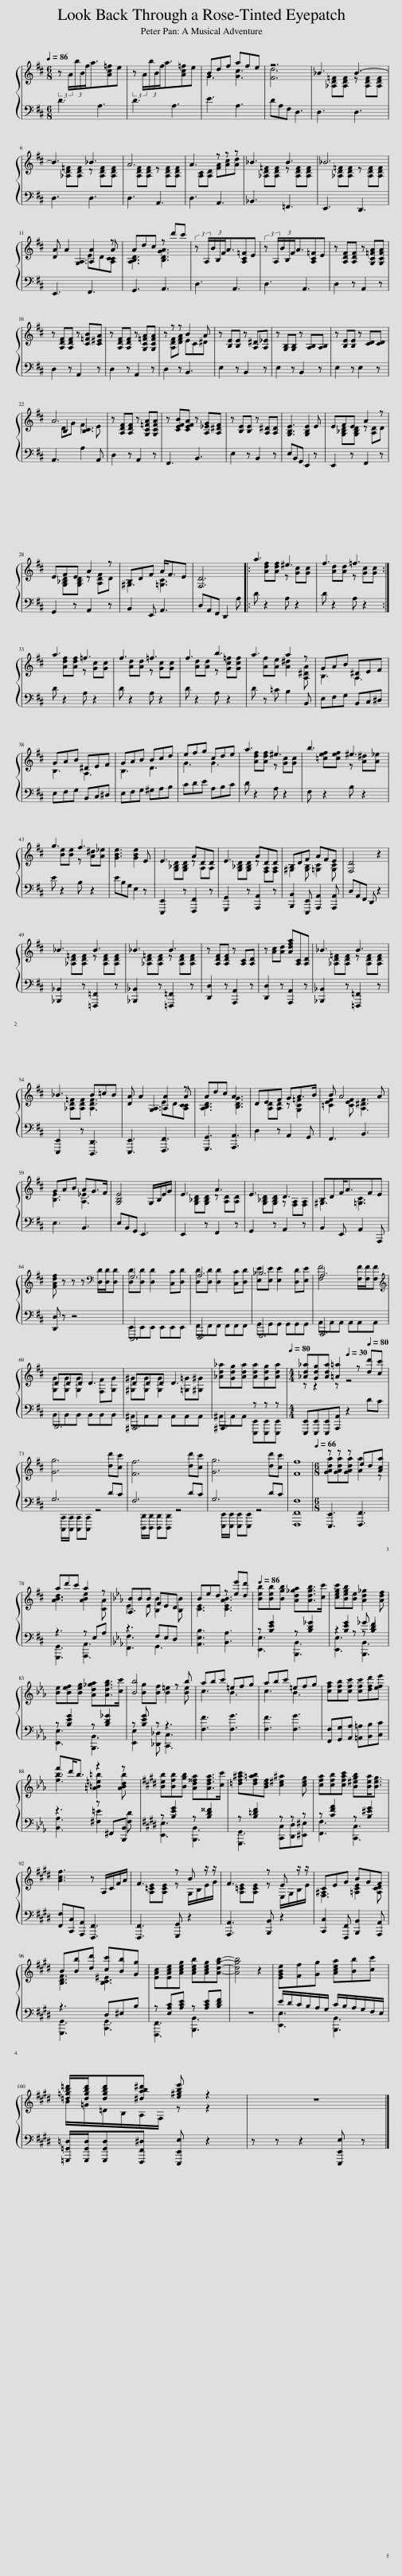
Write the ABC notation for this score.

X:1
%%score { ( 1 3 4 ) | ( 2 5 6 ) }
L:1/8
Q:1/4=86
M:6/8
I:linebreak $
K:D
V:1 treble
V:3 treble
V:4 treble
V:2 bass
V:5 bass
V:6 bass
V:1
 z A/(3b/B/f/a3/2[Ac=f]e | z A/(3b/B/f/a3/2[Ac=f]e | Bdf afe | z6 | _B3 B3- |$ %5
 B3 _B3 | A6 | A3 z z z | _B3 B3 | _B6 |$ %10
 A A2 [A,A]2 A | Adc z d'c' | z A,/(3B/B,/F/A3/2[A,C=F]E | z A,/(3B/B,/F/A3/2[A,C=F]E | z [A,DF][A,DF] z [G,C=FA][G,CFA] |$ %15
 z [A,DF][A,DF] z [C=FB][C^EA] | z [A,DF][A,DF] z [G,C=FA][G,CFA] | z z z B2 A | z [B,E][B,E] z [A,^D][A,_E] | z [G,B,][G,B,] z [A,B,][A,B,] | %20
 z [B,E][B,E] z [CD][CD] |$ A6 | z [A,DF][A,DF] z [G,C=FA][G,CFA] | z [CEFB][CEFA] z [A,_EG][A,^DF] | z [B,E][B,E] z [A,^D][A,D] | %25
 [G,B,E]3 [G,B,E]2 E | EFE A2 z |$ EFE A2 z | B,DF A<FE | [F,D]6 |: %30
 a3 ^e3 | f3 =f3 :|$ a3 =f3 | f3 =f3 | f3 b3 | %35
 a3 a2 z | GAB ^DEF |$ GAB ^DEF | GAB Bcd | efg cde | %40
 a3 ^e3 | b3 ^e3 |$ g3 f3 | [GBe]3 [GBe]2 E | E3 ADD | %45
 E3 ADD | B,DF AFE | [F,D]4 z2 |$ _B3 B3 | _B3 B3 | %50
 z [A,DF][A,DF] z [A,C][A,D] | z [Ac][Ad] [Adfa][A,C][A,D] | _B3 B3 |$ _B3 B=cB | A A2 [A,A]2 A | %55
 Adc A3 | DEF GA>B | B A4 A |$ GAB AG>F | [G,B,E]4 G,/B,/E/G/ | %60
 E3 A3 | E3 D3 | B,DF<AFE |$ [FAdf] z z z[K:bass] [D,D]/[D,D]/[D,D] | G,6 | %65
 A,6 | _B,6 | A,6 |$[K:treble] DDD D3 | DDD D3 | %70
 [_Ad_a][Gdg][Ada] [Ada][Gdg][Ada] |[M:4/4][Q:1/4=80] [_Ad_a][Gdg][Ada] [=A=a]2[Q:1/4=30] z[Q:1/4=80] [dd'][cc'] |$ [Gg]6 [dd'][cc'] | [Ff]6 [dd'][cc'] | [Gg]6 [dd'][cc'] | %75
 [Ff]8 |[M:6/8][Q:1/4=66] z z z ed[Aca] |$ ad'c' a2 z |[K:Eb] BBB FED | Bed z [ee'][dd'] | %80
[Q:1/4=86] [Beb][Beb][Bgb] [Ad_ga][Adgb]>[cc'] | [cegc'][Begb][Be] [Ad_g]2 [Adf] |$ [Be][Bef][Beg] [Ad_ga][Adgb]>[cc'] | [Bb]4 z b | abc' =efg | %85
 abc' =efg | [cfa][cfb][cfc'] [cfc'][dfd'][efe'] |$ f'd'<b z2 z |[K:E] [Beb][Bfb][Bgb] [Ad^^fa][Adfa]>[cc'] | [=df^ac'][df=ab][Bdf] [c^e^a]2 [ceg] | %90
 [cfa][cfb][cfac'] [B^egb][Bea]<[Beg] |$ [Acf]3 z A,/C/F/A/ | F3 z B z/ z/ | F3 z E z/ z/ | CEG BGF |$ %95
 B[Bb][dd'] [cc'][Bb][Gg] | [EAc][EAce][Aceg] [Aceb][Aceg][Adgb]- | [Adgb]4 z2 | [EGBe][Ff][Gg] [Acea][Bb][cc'] |$ [=d=gb=d']/[dgbd']/[dgbd'][^dab^d'] [e^gbe'] z2 | %100
 z6 |] %101
V:2
 D3 A,3 | D3 A,3 | E3 A,3 | DA,F, D,3 | D,3 D,3 |$ %5
 D,3 D,3 | D,3 A,,3 | D,3 A,,3 | _B,,3 =F,,3 | E,,3 D,,3 |$ %10
 E,,3 F,,3 | G,,3 A,,3 | D,3 A,,3 | D,3 A,,3 | D,2 z A,,2 z |$ %15
 D,2 z A,,2 z | D,2 z A,,2 z | D,2 z B,,3 | E,2 z B,,2 z | E,2 z B,,2 z | %20
 E,2 z E,2 z |$ A,,3 A,2 A,, | D,2 z A,,2 z | F,,3 B,,3 | E,2 z B,,2 z | %25
 E,B,,G,, E,,2 z | E,,2 z F,,2 z |$ G,,2 z A,,2 z | B,,2 E,, A,,3 | D,A,,F,, D,,2 A, |: %30
 D z2 A, z2 | D z2 A, z2 :|$ D z2 A, z2 | D z2 A, z2 | D z2 A, z2 | %35
 D z =C B,2 B,, | E,F,G, B,,C,^D, |$ E,F,G, B,,C,^D, | E,F,G, ^G,A,B, | CDE A,B,C | %40
 D z2 A, z2 | F, z2 B, z2 |$ E z2 B, z2 | EB,G, E,2 z | [E,,,E,,]2 z [F,,,F,,]2 z | %45
 [G,,,G,,]2 z [A,,,A,,]2 z | [B,,,B,,]2 [E,,,E,,] [A,,,A,,]2 [A,,,A,,] | D,A,,F,, D,, z2 |$ [_B,,,_B,,]2 z [=F,,,=F,,]2 z | [_B,,,_B,,]2 z [=F,,,=F,,]2 z | %50
 [D,,D,]2 z [A,,,A,,]2 z | [D,,D,]2 z [A,,,A,,]2 z | [_B,,,_B,,]2 z [=F,,,=F,,]2 z |$ [E,,,E,,]2 z [D,,,D,,]3 | [E,,,E,,]3 [F,,,F,,]3 | %55
 [G,,,G,,]3 [A,,,A,,]3 | D,2 z A,,2 G,, | F,,3 B,,3 |$ E,3 B,,3 | E,B,,G,, E,,3 | %60
 E,,2 z F,,2 z | G,,2 z A,,2 z | B,,2 E,, A,,2 A,,, |$ [D,,D,] z z4 | E,,,6 | %65
 F,,,6 | G,,,6 | A,,,6 |$ B,,,6 | ^A,,,6 | %70
 ^A,,,3 z z z |[M:4/4] [E,,,E,,][E,,,E,,][E,,,E,,][A,,,A,,] z2 DC |$ G,6 DC | F,6 DC | G,6 DC | %75
 [F,,,F,,F,]8 |[M:6/8] [E,,,E,,]3 [F,,,F,,]3 |$ z3 z E,A, |[K:Eb] z3 F,E,D, | [A,,E,B,]3 [B,,A,]3 | %80
 z [B,EG]2 z [B,D_G]2 | z2 z _G F2 |$ z [B,EG]2 z [B,D_G]2 | z [B,EG] z z3 | [F,F]3 [F,G]3 | %85
 [F,F]3 [F,G]3 | [F,,F,][G,,G,][A,,A,] [=A,,=A,][B,,B,][C,C] |$ z3 z ^F,,[B,,,B,,] |[K:E] z [B,EG]2 z [B,D^^F]2 | z [B,=DF]2 z z z | %90
 z [CFA]2 z [B,^EG]2 |$ [F,,F,][C,,C,][A,,,A,,] [F,,,F,,]3 | [F,,,F,,]3 [G,,,G,,] z2 | [A,,,A,,]3 [B,,,B,,] z2 | [C,,C,]2 [F,,,F,,] [B,,,B,,]2 [A,,,A,,] |$ %95
 z3 D,^E,B, | z [E,A,C][A,CE] z [A,CE][B,DF] | z6 | E/D/C/B,/A,/G,/ C/B,/A,/G,/F,/E,/ |$ [=G,,,=G,,=D,]/[G,,,G,,D,]/[G,,,G,,D,][F,,,F,,^D,] [E,,,E,,E,] z2 | %100
 z z z2 [E,,,E,,E,] z |] %101
V:3
 x6 | x6 | G3 [Gc]3 | [Fd]6 | x [_A,D=F][A,DF] z [A,DF][A,DF] |$ %5
 x [_A,D=F][A,DF] z [A,DF][A,DF] | x [A,DF][A,DF] z [A,DF][A,DF] | x [A,C][A,D] [FA][Ac][Ad] | x [_A,D=F][A,DF] z [A,DF][A,DF] | x [_A,D=F][A,DF] z [A,DF][A,DF] |$ %10
 x3 ED[A,CC] | [A,B,D]3 [B,DGA]3 | x6 | x6 | x6 |$ %15
 x6 | x6 | x [A,DF][DFA] EC^D | x6 | x6 | %20
 x6 |$ x DG F2 E | x6 | x6 | x6 | %25
 x6 | x [G,_B,D][G,B,D] z [A,D]D |$ x [G,_B,D][G,B,D] z [A,DF]D | ^G,3 [=G,C]3 | x6 |: %30
 x [Adf][Adf] z [Gc][Gc] | x [Ad][Ad] z [Gc][Gc] :|$ x [Adf][Adf] z [Gc][Gc] | x [Ad][Ad] z [Gc][Gc] | x [Ad][Ad] z [Gc=f][Gcf] | %35
 x [Af][Ae] [A^d]2 [A,^DA] | B,3 A,3 |$ B,3 A,3 | B,3 D3 | G3 G3 | %40
 x [Adf][Adf] z [Gc][Gc] | x [=cef][cef] z [A^d][A_e] |$ x [Be][Be] z [A^d][A_e] | x6 | x [G,_B,D][G,B,D] z A,A, | %45
 x [G,_B,D][G,B,D] z [F,A,][F,A,] | ^G,2 [G,B,] [=G,C]2 [G,C] | x6 |$ x [_A,D=F][A,DF] z [A,DF][A,DF] | x [_A,D=F][A,DF] z [A,DF][A,DF] | %50
 x6 | x6 | x [_A,D=F][A,DF] z [A,DF][A,DF] |$ x [_A,D=F][A,DF] [A,DF]3 | x3 ED[A,CC] | %55
 [A,B,D]3 [B,DG]3 | x [A,D][A,D] z [G,C=F]2 | [=CEF]2 [CEF] [A,^DF]3 |$ [B,E]3 [A,_E]3 | x6 | %60
 x [G,_B,D][G,B,D] z [A,D][A,D] | x [G,_B,D][G,B,D] z [F,A,][F,A,] | ^G,3 [=G,C]3 |$ x4[K:bass] x2 | [D,D][D,D] [D,D]2 [C,C][D,D] | %65
 [D,D][D,D] [D,D]2 [C,C][D,D] | [E,E][E,E] [E,E]2 [D,D][E,E] | [F,F]4 [F,F]/[F,F]/[F,F] |$[K:treble] [G,G][G,G] [G,G]2 [F,F][G,G] | [^G,^G][G,G] [G,G]2 [=G,=G][^G,^G] | %70
 x6 |[M:4/4] z z2 z z4 |$ x8 | x8 | x8 | %75
 x8 |[M:6/8] [GAda][GAda][GAda] [Aa]2 z |$ [ABd]3 [ABe]2 [CA] |[K:Eb] E2 E [B,B]2 [B,B] | [CE]3 [CEAB]3 | %80
 x6 | x6 |$ x6 | x [Bg][Bf] [B=e]2 [Be] | c3 B3 | %85
 c3 B3 | x6 |$ [fb]3 [=A=B=e=b]2 [ABdb] |[K:E] x6 | x6 | %90
 x6 |$ x6 | x [A,=CE][A,CE] z G,/B,/E/G/ | x [A,=CE][A,CE] z E,/G,/B,/E/ | [F,^A,]3 [=A,CE]2 [A,CD] |$ %95
 [B,DF]3 [B,C^E]3 | x6 | x6 | x6 |$ B/=G/=D/B,/A,/F,/ z z2 | %100
 x6 |] %101
V:4
 x6 | x6 | x6 | x6 | x6 |$ %5
 x6 | x6 | x6 | x6 | x6 |$ %10
 D2 [G,A,]3 z | x6 | x6 | x6 | x6 |$ %15
 x6 | x6 | x6 | x6 | x6 | %20
 x6 |$ x B,2 [B,C]3 | x6 | x6 | x6 | %25
 x6 | x6 |$ x6 | x6 | x6 |: %30
 x6 | x6 :|$ x6 | x6 | x6 | %35
 x6 | x6 |$ x6 | x6 | x6 | %40
 x6 | x6 |$ x6 | x6 | x6 | %45
 x6 | x6 | x6 |$ x6 | x6 | %50
 x6 | x6 | x6 |$ x6 | D2 [G,A,]3 z | %55
 x6 | x6 | x6 |$ x6 | x6 | %60
 x6 | x6 | x6 |$ x4[K:bass] x2 | x6 | %65
 x6 | x6 | x6 |$[K:treble] x6 | x6 | %70
 x6 |[M:4/4] x8 |$ x8 | x8 | x8 | %75
 x8 |[M:6/8] x6 |$ x6 |[K:Eb] A,3 x3 | x6 | %80
 x6 | x6 |$ x6 | x6 | x6 | %85
 x6 | x6 |$ x6 |[K:E] x6 | x6 | %90
 x6 |$ x6 | x6 | x6 | x6 |$ %95
 x6 | x6 | x6 | x6 |$ x6 | %100
 x6 |] %101
V:5
 x6 | x6 | x6 | x6 | x6 |$ %5
 x6 | x6 | x6 | x6 | x6 |$ %10
 x6 | x6 | x6 | x6 | x6 |$ %15
 x6 | x6 | x6 | x6 | x6 | %20
 x6 |$ x6 | x6 | x6 | x6 | %25
 x6 | x6 |$ x6 | x6 | x6 |: %30
 x6 | x6 :|$ x6 | x6 | x6 | %35
 x6 | x6 |$ x6 | x6 | x6 | %40
 x6 | x6 |$ x6 | x6 | x6 | %45
 x6 | x6 | x6 |$ x6 | x6 | %50
 x6 | x6 | x6 |$ x6 | x6 | %55
 x6 | x6 | x6 |$ x6 | x6 | %60
 x6 | x6 | x6 |$ x6 | E,,E,,E,, E,,E,,E,, | %65
 F,,F,,F,, F,,F,,F,, | G,,G,,G,, G,,G,,G,, | A,,A,,A,, A,,A,,A,, |$ B,,B,,B,, B,,B,,B,, | ^A,,A,,A,, A,,A,,A,, | %70
 ^A,,A,,A,, [E,,,E,,][E,,,E,,][E,,,E,,] |[M:4/4] x8 |$ x [C,,,C,,]/[C,,,C,,]/ [C,,,C,,][C,,,C,,] z4 | x [D,,,D,,]/[D,,,D,,]/ [D,,,D,,][D,,,D,,] z4 | x [E,,,E,,]/[E,,,E,,]/ [E,,,E,,][E,,,E,,] z4 | %75
 x8 |[M:6/8] x6 |$ [G,,,G,,]3 [A,,,A,,]3 |[K:Eb] [F,,F,]3 G,,3 | x6 | %80
 [E,,E,]3 [B,,,B,,]3 | [E,,E,]3 [B,,,B,,]3 |$ [E,,E,]3 [B,,,B,,]3 | [E,,E,]2 [_D,,_D,] [C,,C,]3 | x6 | %85
 x6 | x6 |$ [B,,A,]3 [^F,=E]2 [F,D] |[K:E] [E,,E,]3 [B,,,B,,]3 | [G,,,G,,]3 [C,,C,][D,,D,][^E,,^E,] | %90
 [F,,F,]3 [C,,C,]3 |$ x6 | x6 | x6 | x6 |$ %95
 [G,,,G,,]3 [C,,G,,]3 | [F,,,F,,]3 [B,,,B,,]3 | x6 | [E,,E,]3 [B,,,B,,]3 |$ x6 | %100
 x6 |] %101
V:6
 x6 | x6 | x6 | x6 | x6 |$ %5
 x6 | x6 | x6 | x6 | x6 |$ %10
 x6 | x6 | x6 | x6 | x6 |$ %15
 x6 | x6 | x6 | x6 | x6 | %20
 x6 |$ x6 | x6 | x6 | x6 | %25
 x6 | x6 |$ x6 | x6 | x6 |: %30
 x6 | x6 :|$ x6 | x6 | x6 | %35
 x6 | x6 |$ x6 | x6 | x6 | %40
 x6 | x6 |$ x6 | x6 | x6 | %45
 x6 | x6 | x6 |$ x6 | x6 | %50
 x6 | x6 | x6 |$ x6 | x6 | %55
 x6 | x6 | x6 |$ x6 | x6 | %60
 x6 | x6 | x6 |$ x6 | x6 | %65
 x6 | x6 | x6 |$ x6 | x6 | %70
 x6 |[M:4/4] x8 |$ x8 | x8 | x8 | %75
 x8 |[M:6/8] x6 |$ x6 |[K:Eb] x6 | x6 | %80
 x6 | x [B,EG]2 z [B,D]2 |$ x6 | x6 | x6 | %85
 x6 | x6 |$ x6 |[K:E] x6 | x6 | %90
 x6 |$ x6 | x6 | x6 | x6 |$ %95
 x6 | x6 | x6 | x6 |$ x6 | %100
 x6 |] %101
